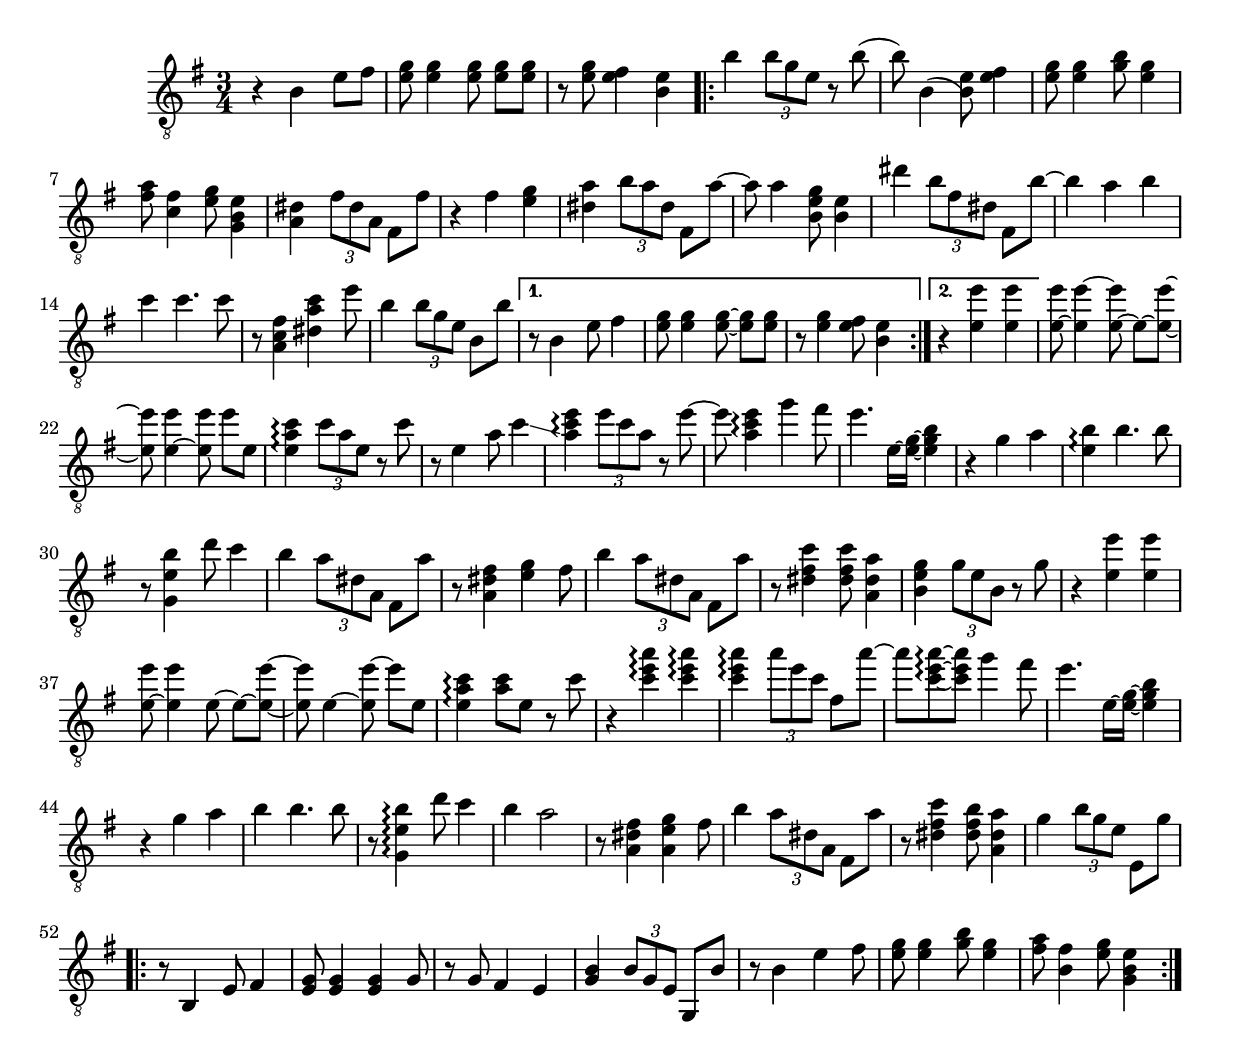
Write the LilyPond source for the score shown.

\relative {
  \set Staff.connectArpeggios = ##t
  \time 3/4
  \key e \minor
  \clef "treble_8"
  r4 b e8 fis
  <e g> <e g>4 \autoBeamOff <e g>8 \autoBeamOn <e g> <e g>
  r <e g> <e fis>4 <b e>
  \repeat volta 2 {
    % meas. 4
    b' \tuplet 3/2 { b8 g e } r b'(
    b) b,4( <b) e>8 <e fis>4
    <e g>8 <e g>4 <g b>8 <e g>4
    <fis a>8 <c fis>4 <e g>8 <g, b e>4
    <a dis> \tuplet 3/2 { fis'8 dis a } fis8 fis'
    % meas. 9
    r4 fis <e g>
    <dis a'> \tuplet 3/2 { b'8 a dis, } fis,8 a'~
    a a4 <b, e g>8 <b e>4
    dis' \tuplet 3/2 { b8 fis dis } fis,8 b'~
    b4 a b
    % meas. 14
    c c4. c8
    r <a, fis' c>4 <dis a' c> e'8
    b4 \tuplet 3/2 { b8 g e } b b'
    \alternative {
      \volta 1 {
        r8 b,4 e8 fis4
        <e g>8 <e g>4 \autoBeamOff <e~ g~>8 \autoBeamOn <e g> <e g>
        r <e g>4 <e fis>8 <b e>4
      }
      \volta 2 {
        r <e e'> <e e'>
      }
    }
  }
  % meas. 21
  <e~ e'>8 <e e'~>4 \autoBeamOff <e~ e'>8 \autoBeamOn e~ <e~ e'~>
  <e e'>8 <e~ e'>4 \autoBeamOff <e e'>8 \autoBeamOn e' e,
  <e a c>4\arpeggio \tuplet 3/2 { c'8 a e } r8 c'
  r e,4 a8 c4\glissando
  <a c e>\arpeggio \tuplet 3/2 { e'8 c a } r e'~
  e <a, c e>4\arpeggio g'4 fis8
  % meas. 27
  e4. e,16~ <e~ g~> <e g b>4
  r4 g a
  <e b'>\arpeggio b'4. b8
  r <g, e' b'>4 d''8 c4
  b \tuplet 3/2 { a8 dis, a } fis a'
  r8 <a, dis fis>4 <e' g> fis8
  b4 \tuplet 3/2 { a8 dis, a } fis a'
  % meas. 34
  r8 <dis, fis c'>4 <dis fis c'>8 <a dis a'>4
  <b e g> \tuplet 3/2 { g'8 e b } r g'
  r4 <e e'> <e e'>
  <e~ e'>8 <e e'>4 \autoBeamOff e8~ \autoBeamOn e~ <e~ e'~>
  <e e'> e4~ \autoBeamOff <e e'~>8 \autoBeamOn e' e,
  <e a c>4\arpeggio <a c>8 e r c'
  % meas. 40
  r4 <c e a>\arpeggio <c e a>\arpeggio
  <c e a>\arpeggio \tuplet 3/2 { a'8 e c } fis, a'~
  a <c,~ e~ a~>\arpeggio \autoBeamOff <c e a> \autoBeamOn g'4 fis8
  e4. e,16~ <e~ g~> <e g b>4
  r g a
  b\arpeggio b4. b8
  % meas. 46
  r <g, e' b'>4\arpeggio d''8 c4
  b a2
  r8 <a, dis fis>4 <a e' g> fis'8
  b4 \tuplet 3/2 { a8 dis, a } fis a'
  r <dis, fis c'>4 <dis fis b>8 <a dis a'>4
  g'4 \tuplet 3/2 { b8 g e } e, g'
  % meas. 52
  \repeat volta 2 {
    r8 b,,4 e8 fis4
    <e g>8 <e g>4 <e g> g8
    r g fis4 e4
    <g b> \tuplet 3/2 { b8 g e } g, b'
    r b4 e fis8
    <e g> <e g>4 <g b>8 <e g>4
    <fis a>8 <b, fis'>4 <e g>8 <g, b e>4
    % meas. 59
  }
}
